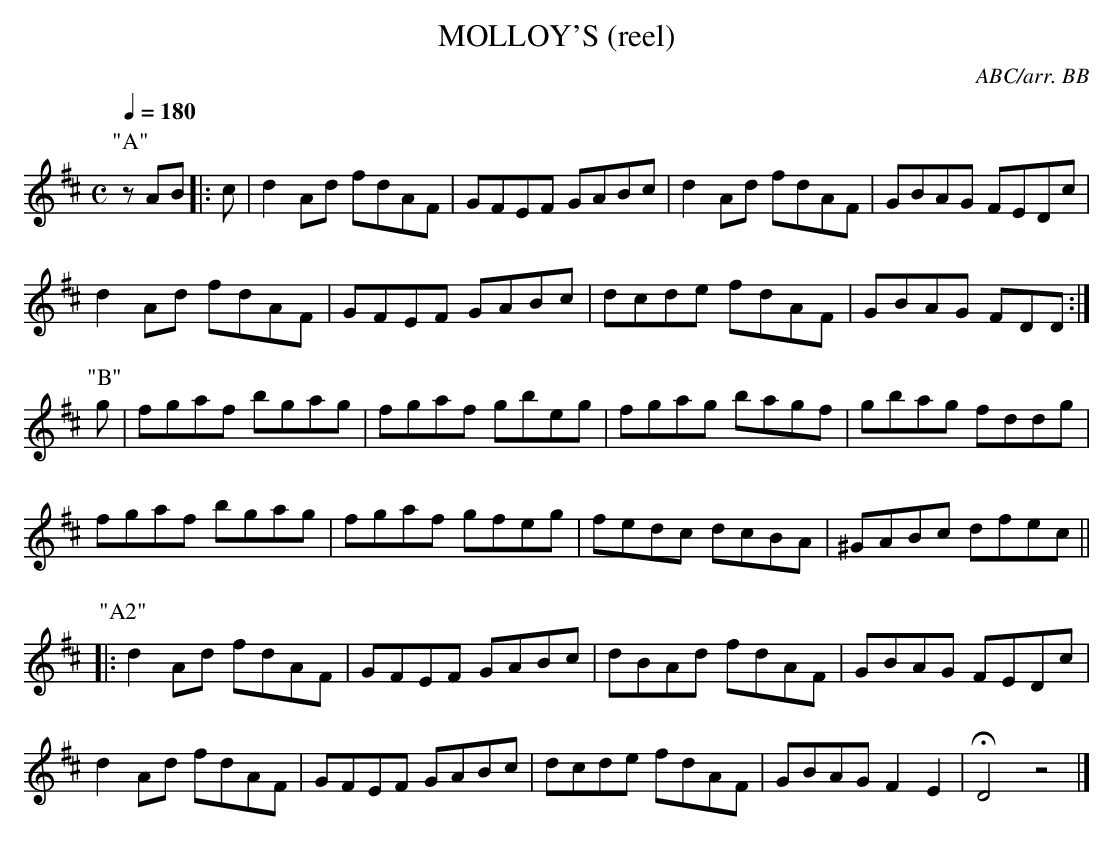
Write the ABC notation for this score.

X:1
T:MOLLOY'S (reel)
C:ABC/arr. BB
Q:1/4=180
L:1/8
M:C
K:D
P:"A"
zAB|:c|d2Ad fdAF|GFEF GABc|d2Ad fdAF|GBAG FEDc|
d2Ad fdAF|GFEF GABc|dcde fdAF|GBAG FDD:|
P:"B"
g|fgaf bgag|fgaf gbeg|fgag bagf|gbag fddg|
fgaf bgag|fgaf gfeg|fedc dcBA|^GABc dfec||
P:"A2"
|:d2Ad fdAF|GFEF GABc|dBAd fdAF|GBAG FEDc|
d2Ad fdAF|GFEF GABc|dcde fdAF|GBAG F2E2|HD4z4|]
